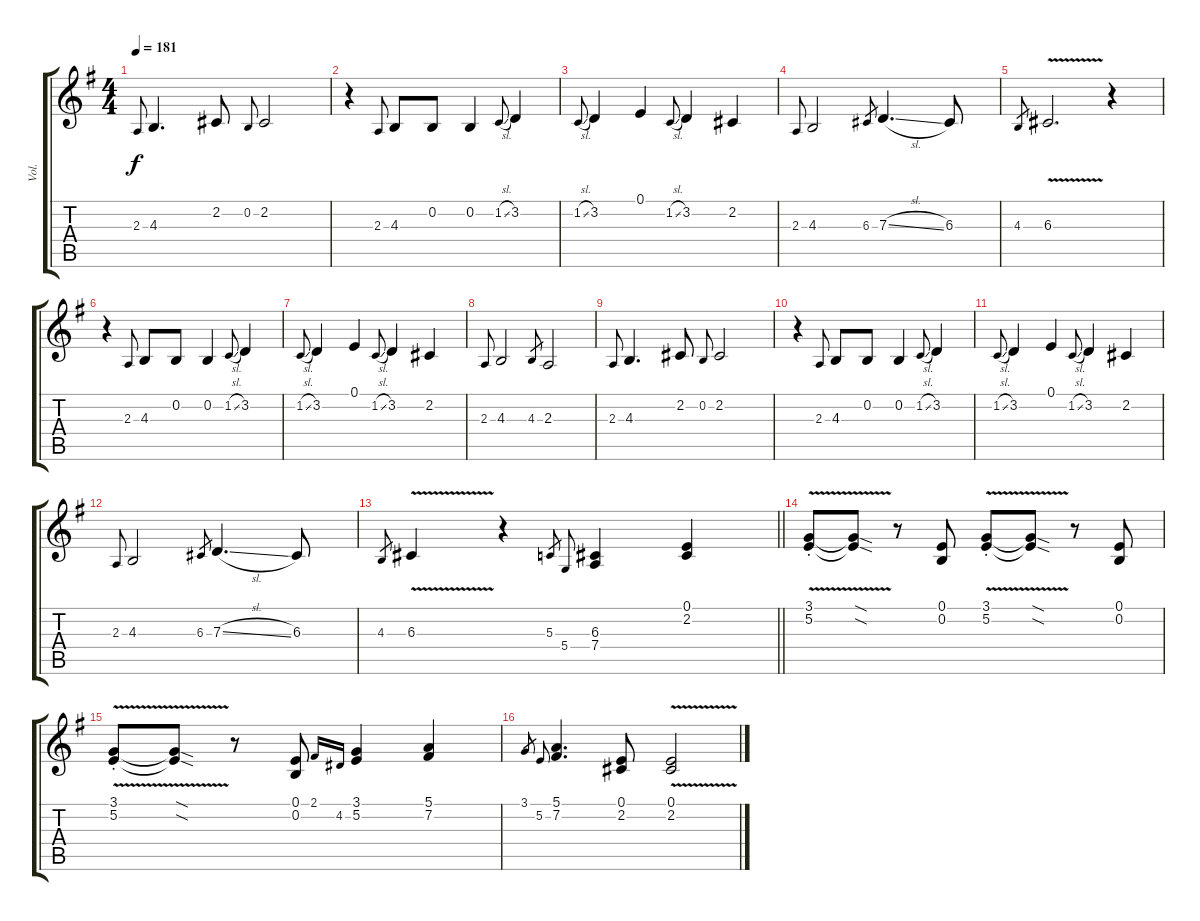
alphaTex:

\track ("Vol." "Vol.") {instrument flute}
\staff {score tabs}
\tuning (E4 B3 G3 D3 A2 E2) {hide}
\ts (4 4)
\tempo 181
\clef g2
\ks eminor
2.3.8{gr onbeat dy f} 4.3.4{d} 2.2.8 0.2.8{gr onbeat} 2.2.2 |
r.4 2.3.8{gr onbeat} 4.3.8 0.2.8 0.2.4 1.2{sl}.8{gr onbeat} 3.2.4 |
1.2{sl}.8{gr onbeat} 3.2.4 0.1.4 1.2{sl}.8{gr onbeat} 3.2.4 2.2.4 |
2.3.8{gr onbeat} 4.3.2 6.3.8{gr} 7.3{sl}.4{d} 6.3.8 |
4.3.8{gr} 6.3{v}.2{d} r.4 |
r.4 2.3.8{gr onbeat} 4.3.8 0.2.8 0.2.4 1.2{sl}.8{gr onbeat} 3.2.4 |
1.2{sl}.8{gr onbeat} 3.2.4 0.1.4 1.2{sl}.8{gr onbeat} 3.2.4 2.2.4 |
2.3.8{gr onbeat} 4.3.2 4.3.8{gr} 2.3.2 |
2.3.8{gr onbeat} 4.3.4{d} 2.2.8 0.2.8{gr onbeat} 2.2.2 |
r.4 2.3.8{gr onbeat} 4.3.8 0.2.8 0.2.4 1.2{sl}.8{gr onbeat} 3.2.4 |
1.2{sl}.8{gr onbeat} 3.2.4 0.1.4 1.2{sl}.8{gr onbeat} 3.2.4 2.2.4 |
2.3.8{gr onbeat} 4.3.2 6.3.8{gr} 7.3{sl}.4{d} 6.3.8 |
\barLineRight lightlight
4.3.8{gr} 6.3{v}.4 r.4 5.3.16{gr} 5.4.16{gr onbeat} (6.3 7.4).4 (0.1 2.2).4 |
(3.1{v st} 5.2).8 (3.1{sod t} 5.2{sod t}).8 r.8 (0.1 0.2).8 (3.1{v st} 5.2).8 (3.1{sod t} 5.2{sod t}).8 r.8 (0.1 0.2).8 |
(3.1{v st} 5.2).8 (3.1{sod t} 5.2{sod t}).8 r.8 (0.1 0.2).8 2.1.16{gr onbeat} 4.2.16{gr onbeat} (3.1 5.2).4 (5.1 7.2).4 |
3.1.16{gr} 5.2.16{gr onbeat} (5.1 7.2).4{d} (0.1 2.2).8 (0.1{v} 2.2).2
